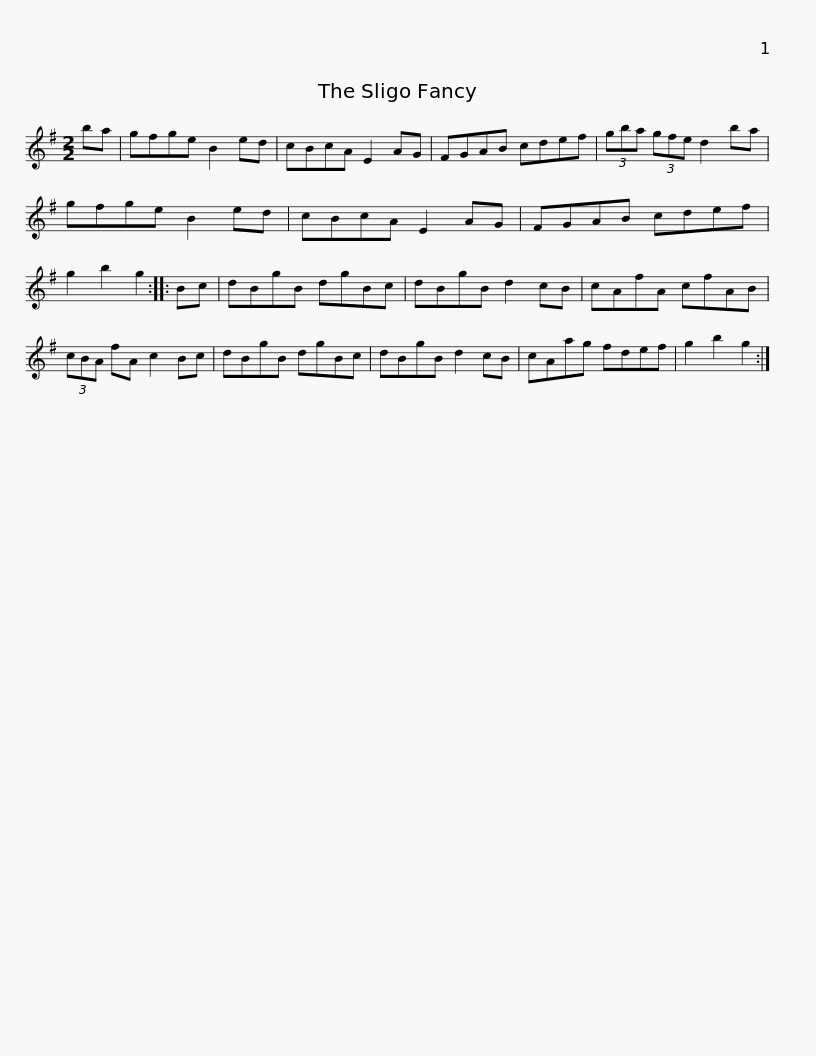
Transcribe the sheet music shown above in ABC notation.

X:1
L:1/8
M:2/2
I:linebreak $
K:G
V:1 treble
V:1
 ba | gfge B2 ed | cBcA E2 AG | FGAB cdef | (3gba (3gfe d2 ba | %5
 gfge B2 ed |$ cBcA E2 AG | FGAB cdef | g2 b2 g2 :: Bc | %10
 dBgB dgBc | dBgB d2 cB | cAfA cfAB |$ (3cBA fA c2 Bc | dBgB dgBc | %15
 dBgB d2 cB | cAag fdef | g2 b2 g2 :| %18
